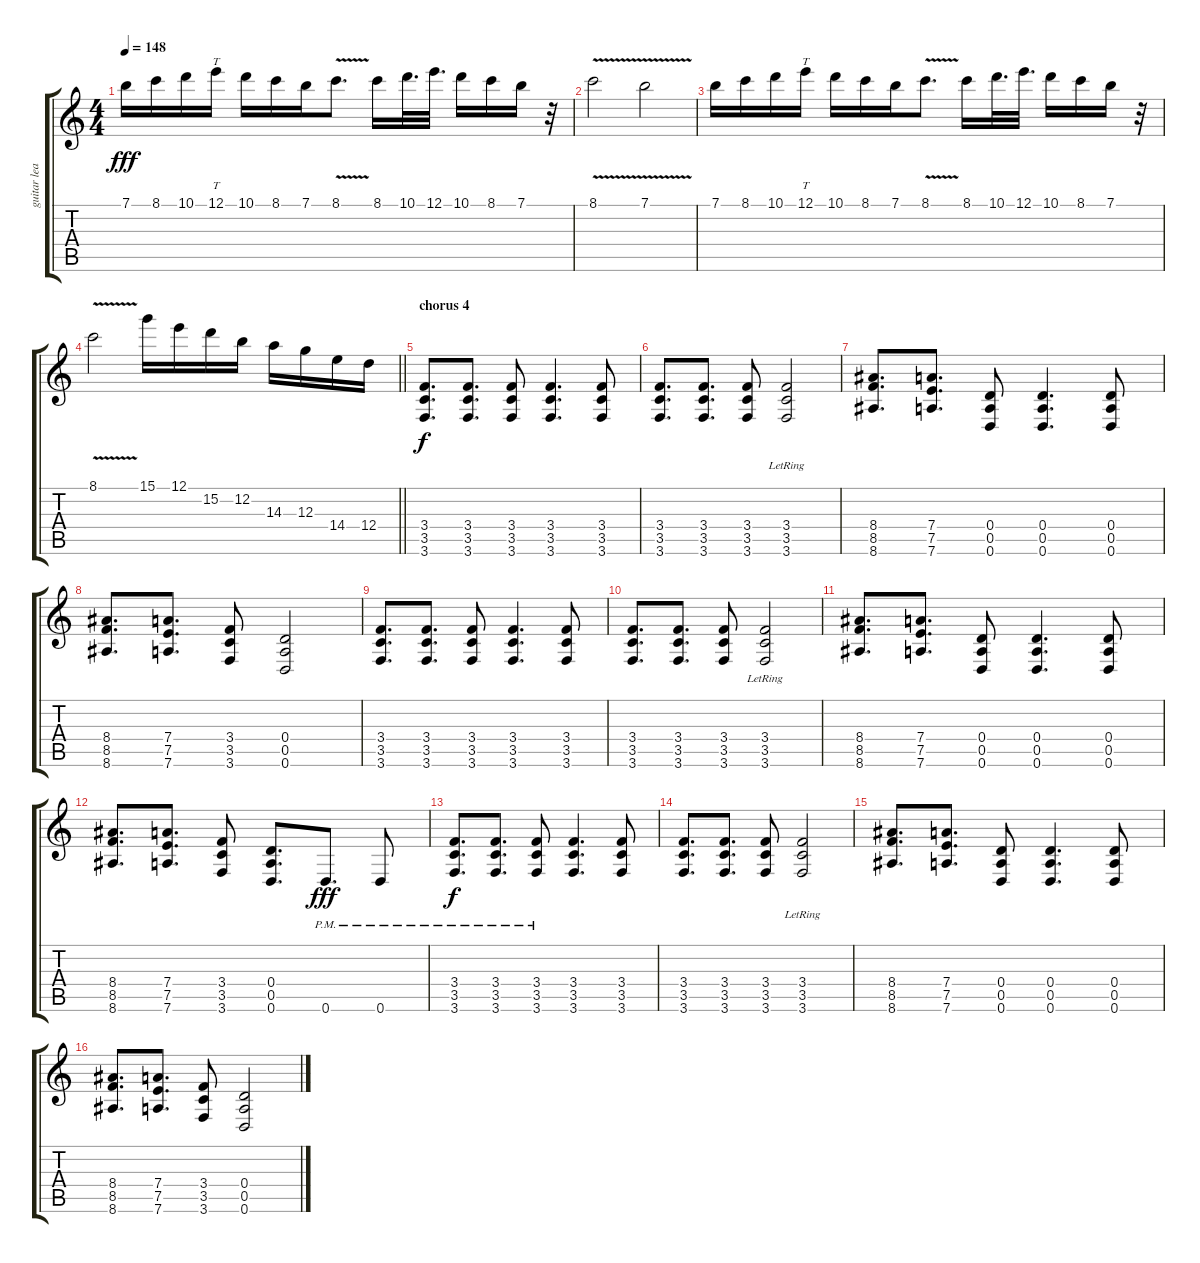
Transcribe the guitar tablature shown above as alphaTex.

\track ("guitar lead" "guitar lea") {instrument overdrivenguitar}
\staff {score tabs}
\tuning (E4 B3 G3 D3 A2 D2) {hide}
\ts (4 4)
\tempo 148
\clef g2
\ks c
7.1.16{dy fff} 8.1.16 10.1.16 12.1.16{tt} 10.1.16 8.1.16 7.1.16 8.1{v}.8{d} 8.1.16 10.1.32{d} 12.1.32{d} 10.1.16 8.1.16 7.1.16 r.32 |
8.1{v}.2 7.1{v}.2 |
7.1.16 8.1.16 10.1.16 12.1.16{tt} 10.1.16 8.1.16 7.1.16 8.1{v}.8{d} 8.1.16 10.1.32{d} 12.1.32{d} 10.1.16 8.1.16 7.1.16 r.32 |
\barLineRight lightlight
8.1{v}.2 15.1.16 12.1.16 15.2.16 12.2.16 14.3.16 12.3.16 14.4.16 12.4.16 |
\section ("" "chorus 4")
(3.4 3.5 3.6).8{d dy f} (3.4 3.5 3.6).8{d} (3.4 3.5 3.6).8 (3.4 3.5 3.6).4{d} (3.4 3.5 3.6).8 |
(3.4 3.5 3.6).8{d} (3.4 3.5 3.6).8{d} (3.4 3.5 3.6).8 (3.4{lr} 3.5{lr} 3.6{lr}).2 |
(8.4 8.5 8.6).8{d} (7.4 7.5 7.6).8{d} (0.4 0.5 0.6).8 (0.4 0.5 0.6).4{d} (0.4 0.5 0.6).8 |
(8.4 8.5 8.6).8{d} (7.4 7.5 7.6).8{d} (3.4 3.5 3.6).8 (0.4 0.5 0.6).2 |
(3.4 3.5 3.6).8{d} (3.4 3.5 3.6).8{d} (3.4 3.5 3.6).8 (3.4 3.5 3.6).4{d} (3.4 3.5 3.6).8 |
(3.4 3.5 3.6).8{d} (3.4 3.5 3.6).8{d} (3.4 3.5 3.6).8 (3.4{lr} 3.5{lr} 3.6{lr}).2 |
(8.4 8.5 8.6).8{d} (7.4 7.5 7.6).8{d} (0.4 0.5 0.6).8 (0.4 0.5 0.6).4{d} (0.4 0.5 0.6).8 |
(8.4 8.5 8.6).8{d} (7.4 7.5 7.6).8{d} (3.4 3.5 3.6).8 (0.4 0.5 0.6).8{d} 0.6{pm}.8{d dy fff} 0.6{pm}.8 |
(3.4{pm} 3.5{pm} 3.6{pm}).8{d dy f} (3.4{pm} 3.5{pm} 3.6{pm}).8{d} (3.4{pm} 3.5{pm} 3.6{pm}).8 (3.4 3.5 3.6).4{d} (3.4 3.5 3.6).8 |
(3.4 3.5 3.6).8{d} (3.4 3.5 3.6).8{d} (3.4 3.5 3.6).8 (3.4{lr} 3.5{lr} 3.6{lr}).2 |
(8.4 8.5 8.6).8{d} (7.4 7.5 7.6).8{d} (0.4 0.5 0.6).8 (0.4 0.5 0.6).4{d} (0.4 0.5 0.6).8 |
(8.4 8.5 8.6).8{d} (7.4 7.5 7.6).8{d} (3.4 3.5 3.6).8 (0.4 0.5 0.6).2
